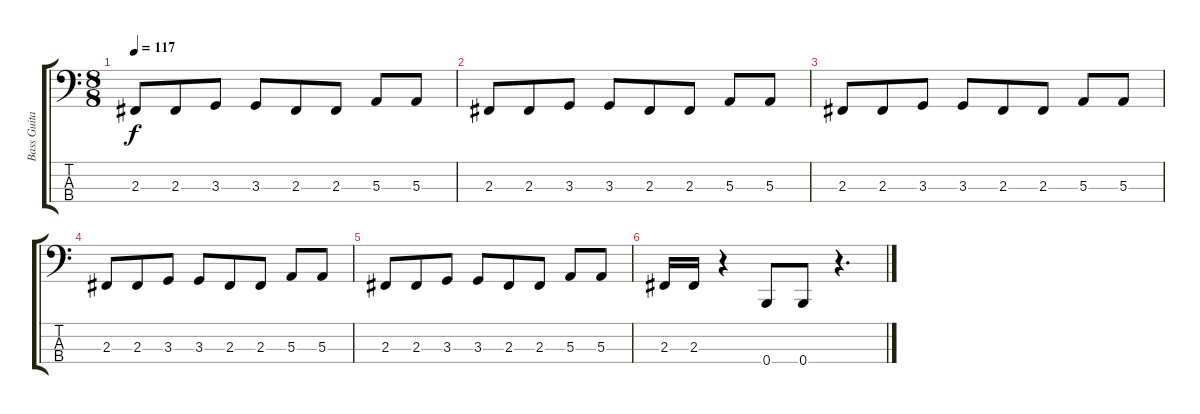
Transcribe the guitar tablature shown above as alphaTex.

\track ("Bass Guitar" "Bass Guita") {instrument electricbassfinger}
\staff {score tabs}
\tuning (D2 A1 E1 B0) {hide}
\ts (8 8)
\tempo 117
\clef f4
\ks c
2.3.8{dy f} 2.3.8 3.3.8 3.3.8 2.3.8 2.3.8 5.3.8 5.3.8 |
2.3.8 2.3.8 3.3.8 3.3.8 2.3.8 2.3.8 5.3.8 5.3.8 |
2.3.8 2.3.8 3.3.8 3.3.8 2.3.8 2.3.8 5.3.8 5.3.8 |
2.3.8 2.3.8 3.3.8 3.3.8 2.3.8 2.3.8 5.3.8 5.3.8 |
2.3.8 2.3.8 3.3.8 3.3.8 2.3.8 2.3.8 5.3.8 5.3.8 |
2.3.16 2.3.16 r.4 0.4.8 0.4.8 r.4{d}
